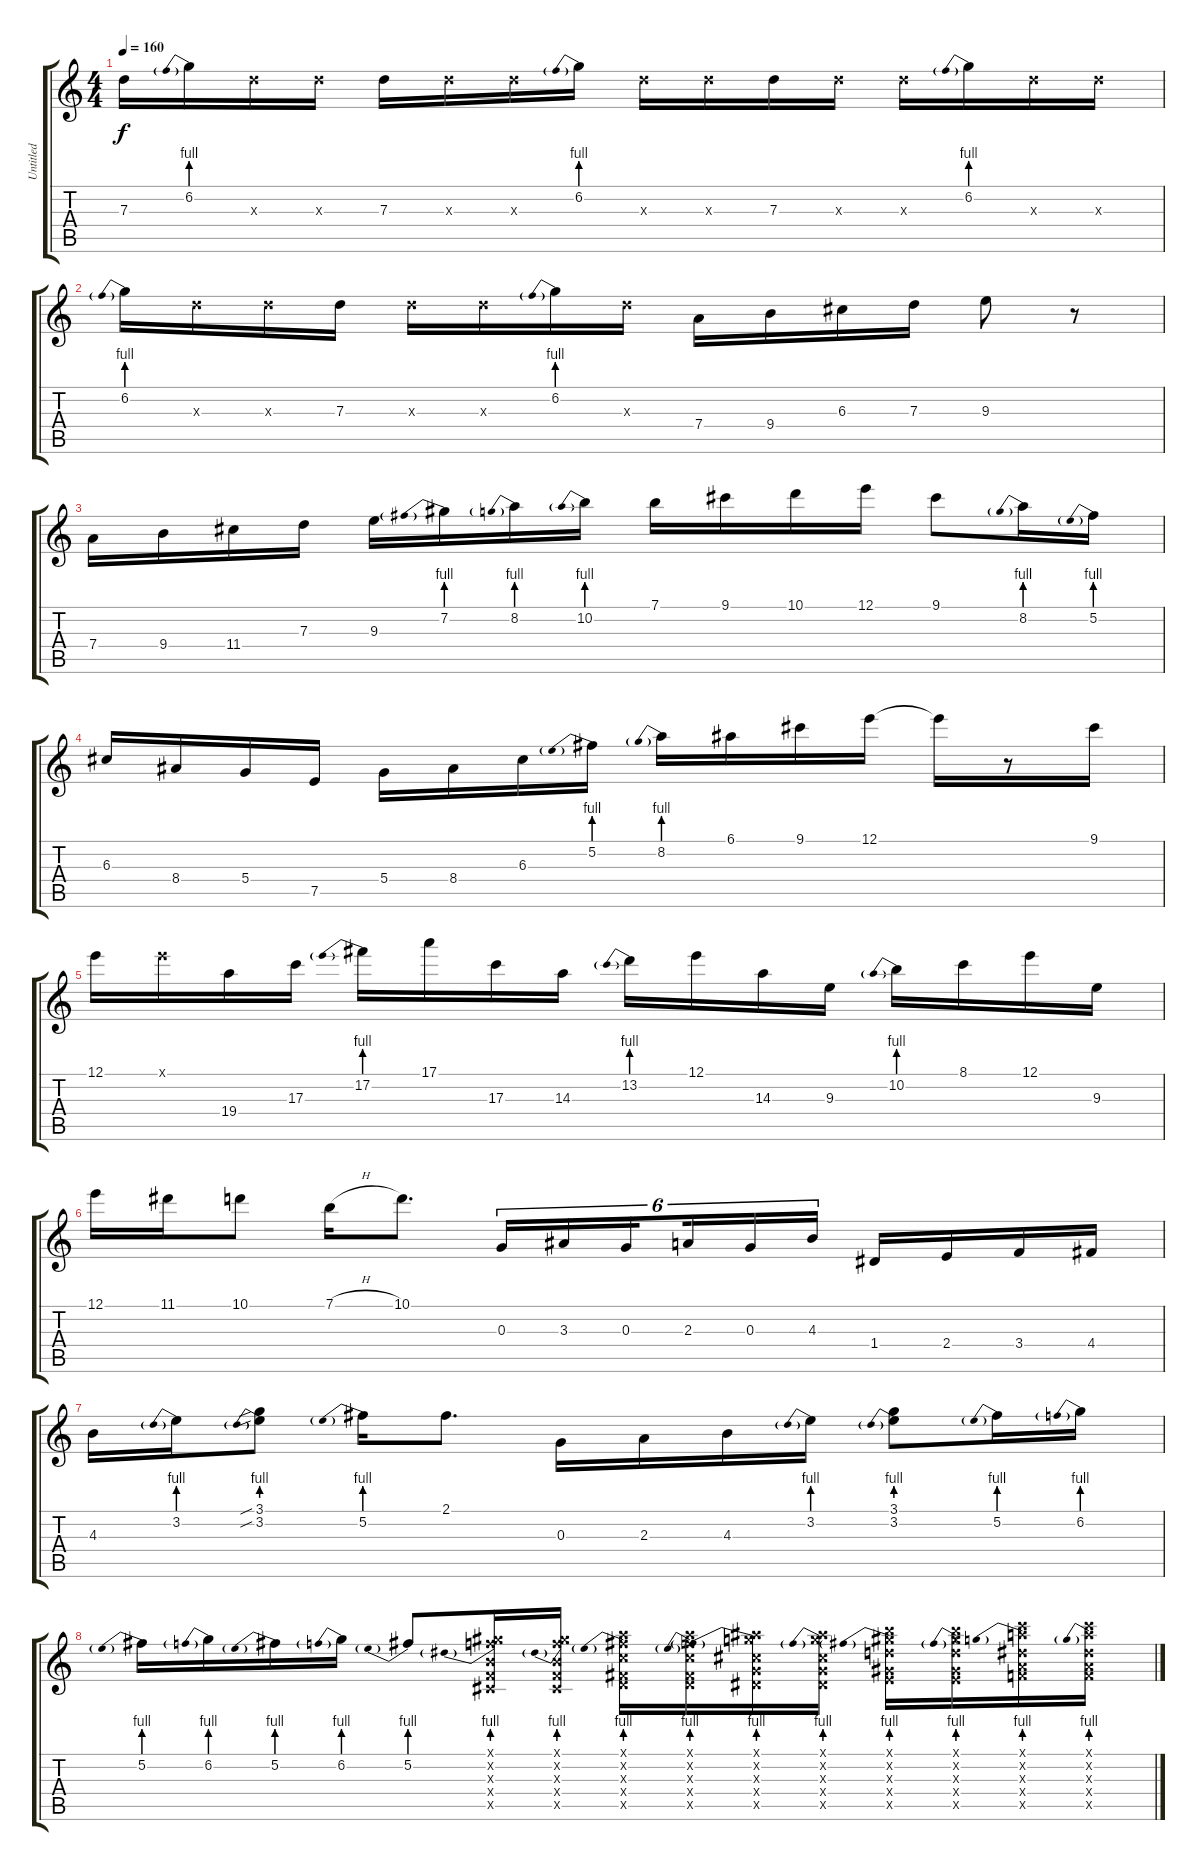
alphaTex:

\track ("Untitled" "Untitled") {instrument acousticguitarsteel}
\staff {score tabs}
\tuning (E4 B3 G3 D3 A2 E2) {hide}
\ts (4 4)
\tempo 160
\clef g2
\ks c
7.3.16{dy f} 6.2{be (prebend 0 4 60 4)}.16 7.3{x}.16 7.3{x}.16 7.3.16 7.3{x}.16 7.3{x}.16 6.2{be (prebend 0 4 60 4)}.16 7.3{x}.16 7.3{x}.16 7.3.16 7.3{x}.16 7.3{x}.16 6.2{be (prebend 0 4 60 4)}.16 7.3{x}.16 7.3{x}.16 |
6.2{be (prebend 0 4 60 4)}.16 7.3{x}.16 7.3{x}.16 7.3.16 7.3{x}.16 7.3{x}.16 6.2{be (prebend 0 4 60 4)}.16 7.3{x}.16 7.4.16 9.4.16 6.3.16 7.3.16 9.3.8 r.8 |
7.4.16 9.4.16 11.4.16 7.3.16 9.3.16 7.2{be (prebend 0 4 60 4)}.16 8.2{be (prebend 0 4 60 4)}.16 10.2{be (prebend 0 4 60 4)}.16 7.1.16 9.1.16 10.1.16 12.1.16 9.1.8 8.2{be (prebend 0 4 60 4)}.16 5.2{be (prebend 0 4 60 4)}.16 |
6.3.16 8.4.16 5.4.16 7.5.16 5.4.16 8.4.16 6.3.16 5.2{be (prebend 0 4 60 4)}.16 8.2{be (prebend 0 4 60 4)}.16 6.1.16 9.1.16 12.1.16 12.1{t}.16 r.8 9.1.16 |
12.1.16 12.1{x}.16 19.4.16 17.3.16 17.2{be (prebend 0 4 60 4)}.16 17.1.16 17.3.16 14.3.16 13.2{be (prebend 0 4 60 4)}.16 12.1.16 14.3.16 9.3.16 10.2{be (prebend 0 4 60 4)}.16 8.1.16 12.1.16 9.3.16 |
12.1.16 11.1.16 10.1.8 7.1{h}.16 10.1.8{d} 0.3.16{tu (6 4)} 3.3.16{tu (6 4)} 0.3.16{tu (6 4) beam splitsecondary} 2.3.16{tu (6 4)} 0.3.16{tu (6 4)} 4.3.16{tu (6 4)} 1.4.16 2.4.16 3.4.16 4.4.16 |
4.3.16 3.2{be (prebend 0 4 60 4)}.16 (3.1{sib} 3.2{be (prebend 0 4 60 4) sib}).8 5.2{be (prebend 0 4 60 4)}.16 2.1.8{d} 0.3.16 2.3.16 4.3.16 3.2{be (prebend 0 4 60 4)}.16 (3.1 3.2{be (prebend 0 4 60 4)}).8 5.2{be (prebend 0 4 60 4)}.16 6.2{be (prebend 0 4 60 4)}.16 |
5.2{be (prebend 0 4 60 4)}.16 6.2{be (prebend 0 4 60 4)}.16 5.2{be (prebend 0 4 60 4)}.16 6.2{be (prebend 0 4 60 4)}.16 5.2{be (prebend 0 4 60 4)}.8 (4.1{x} 4.2{be (prebend 0 4 60 4) x} 4.3{x} 3.4{x} 4.5{x}).16 (4.1{x} 4.2{be (prebend 0 4 60 4) x} 4.3{x} 3.4{x} 4.5{x}).16 (5.1{x} 5.2{be (prebend 0 4 60 4) x} 5.3{x} 4.4{x} 5.5{x}).16 (5.1{x} 5.2{be (prebend 0 4 60 4) x} 5.3{x} 4.4{x} 5.5{x}).16 (6.1{x} 6.2{be (prebend 0 4 60 4) x} 6.3{x} 5.4{x} 6.5{x}).16 (6.1{x} 6.2{be (prebend 0 4 60 4) x} 6.3{x} 5.4{x} 6.5{x}).16 (7.1{x} 7.2{be (prebend 0 4 60 4) x} 7.3{x} 6.4{x} 7.5{x}).16 (7.1{x} 7.2{be (prebend 0 4 60 4) x} 7.3{x} 6.4{x} 7.5{x}).16 (8.1{x} 8.2{be (prebend 0 4 60 4) x} 8.3{x} 7.4{x} 8.5{x}).16 (8.1{x} 8.2{be (prebend 0 4 60 4) x} 8.3{x} 7.4{x} 8.5{x}).16
